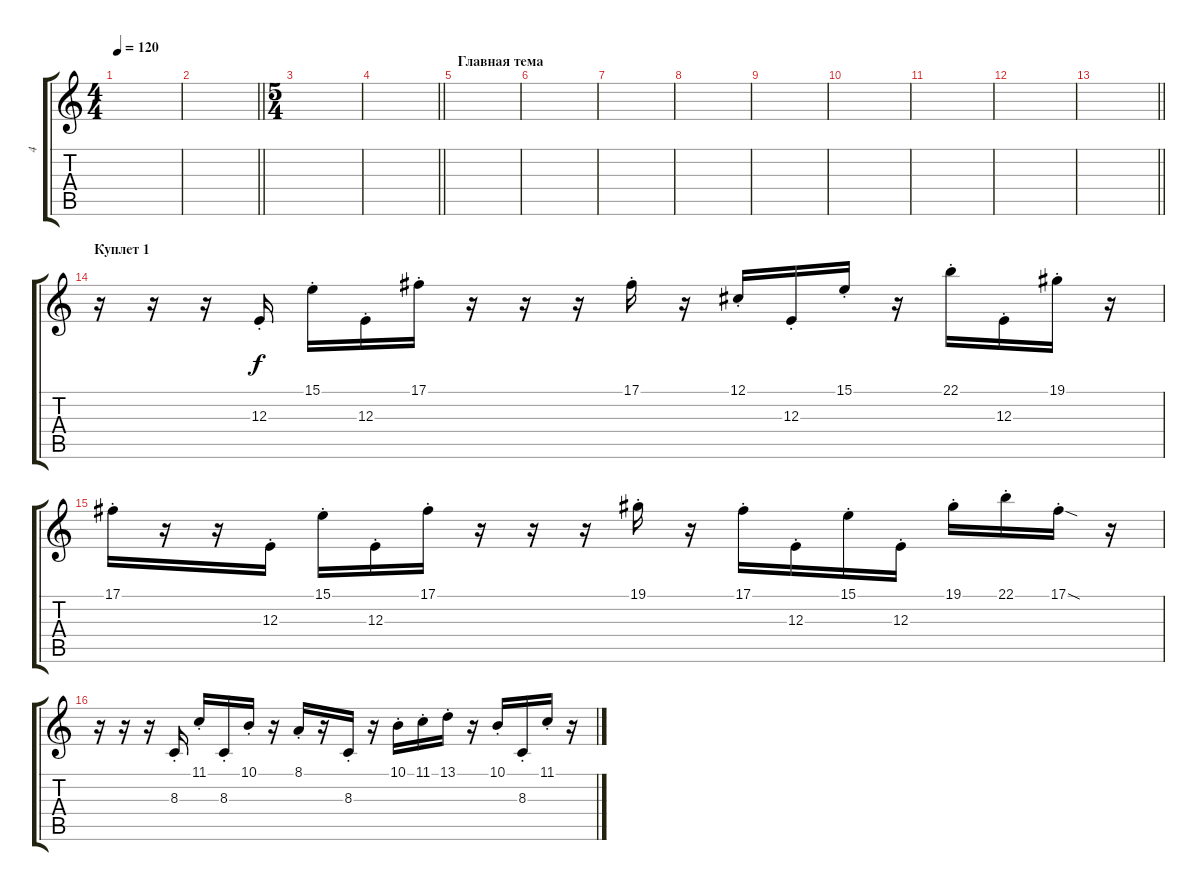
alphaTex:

\track ("4" "4") {instrument electricpiano1 bank 8}
\staff {score tabs}
\tuning (Db4 Ab3 E3 B2 Gb2 Db2) {hide}
\ts (4 4)
\tempo 120
\clef g2
\ks c
|
\barLineRight lightlight
|
\ts (5 4)
|
\barLineRight lightlight
|
\section ("" "Главная тема")
|
|
|
|
|
|
|
|
\barLineRight lightlight
|
\section ("" "Куплет 1")
r.16 r.16 r.16 12.3{st}.16 15.1{st}.16 12.3{st}.16 17.1{st}.16 r.16 r.16 r.16 17.1{st}.16 r.16 12.1{st}.16 12.3{st}.16 15.1{st}.16 r.16 22.1{st}.16 12.3{st}.16 19.1{st}.16 r.16 |
17.1{st}.16 r.16 r.16 12.3{st}.16 15.1{st}.16 12.3{st}.16 17.1{st}.16 r.16 r.16 r.16 19.1{st}.16 r.16 17.1{st}.16 12.3{st}.16 15.1{st}.16 12.3{st}.16 19.1{st}.16 22.1{st}.16 17.1{sod st}.16 r.16 |
r.16 r.16 r.16 8.3{st}.16 11.1{st}.16 8.3{st}.16 10.1{st}.16 r.16 8.1{st}.16 r.16 8.3{st}.16 r.16 10.1{st}.16 11.1{st}.16 13.1{st}.16 r.16 10.1{st}.16 8.3{st}.16 11.1{st}.16 r.16
